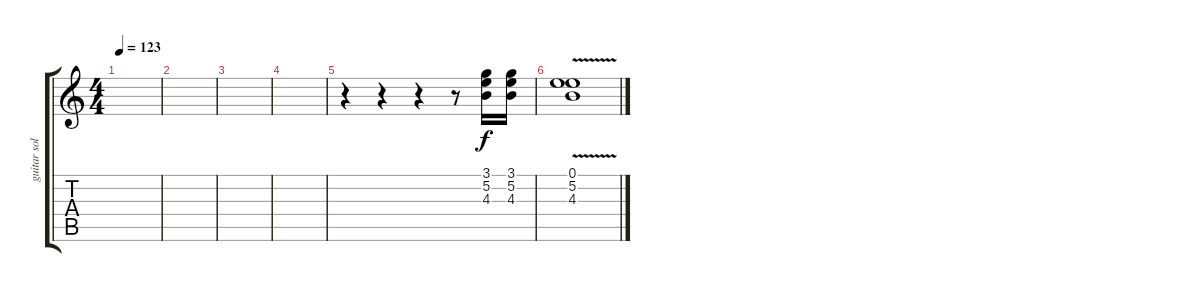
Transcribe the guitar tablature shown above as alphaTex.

\track ("guitar solo" "guitar sol") {instrument electricguitarclean}
\staff {score tabs}
\tuning (E4 B3 G3 D3 A2 E2) {hide}
\ts (4 4)
\tempo 123
\clef g2
\ks c
|
|
|
|
r.4 r.4 r.4 r.8 (3.1 5.2 4.3).16 (3.1 5.2 4.3).16 |
(0.1{v} 5.2{v} 4.3{v}).1
